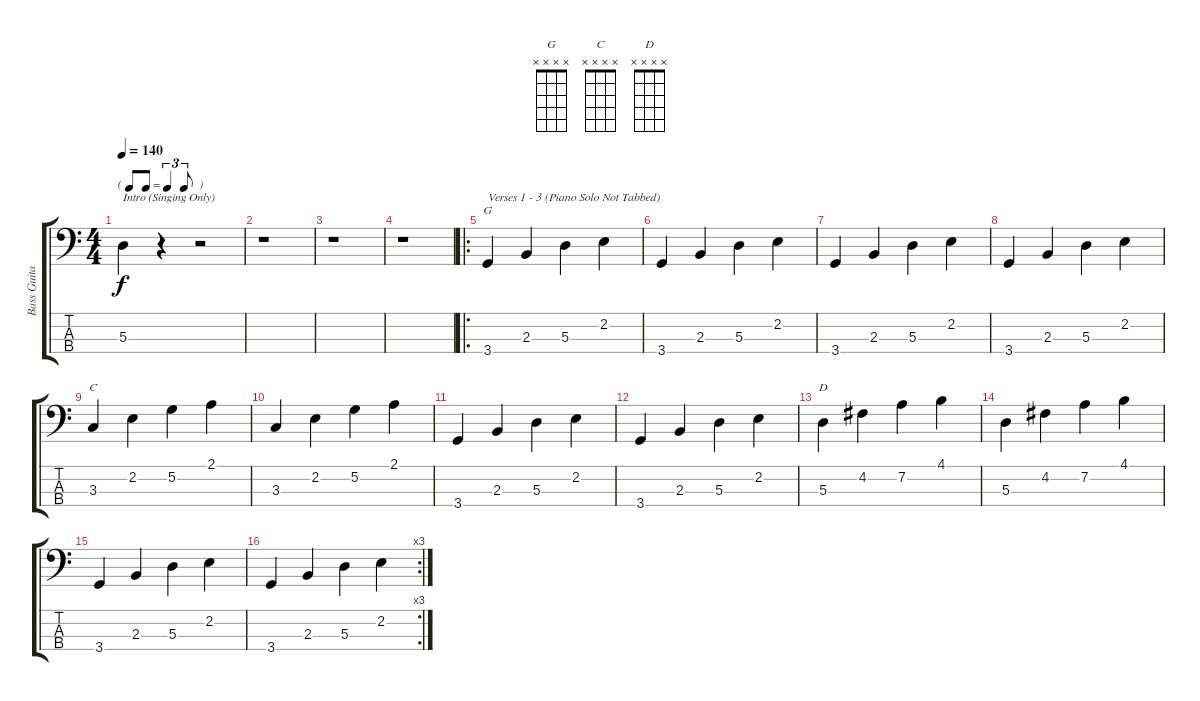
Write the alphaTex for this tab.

\track ("Bass Guitar" "Bass Guita") {instrument electricbassfinger}
\staff {score tabs}
\tuning (G2 D2 A1 E1) {hide}
\chord ("G" x x x x) {firstfret 0}
\chord ("C" x x x x) {firstfret 0}
\chord ("D" x x x x) {firstfret 0}
\ts (4 4)
\tf triplet8th
\tempo 140
\clef f4
\ks c
5.3.4{txt "Intro (Singing Only)" dy f instrument electricbassfinger} r.4 r.2 |
r.1 |
r.1 |
r.1 |
\ro
3.4.4{ch "G" txt "Verses 1 - 3 (Piano Solo Not Tabbed)"} 2.3.4 5.3.4 2.2.4 |
3.4.4 2.3.4 5.3.4 2.2.4 |
3.4.4 2.3.4 5.3.4 2.2.4 |
3.4.4 2.3.4 5.3.4 2.2.4 |
3.3.4{ch "C"} 2.2.4 5.2.4 2.1.4 |
3.3.4 2.2.4 5.2.4 2.1.4 |
3.4.4 2.3.4 5.3.4 2.2.4 |
3.4.4 2.3.4 5.3.4 2.2.4 |
5.3.4{ch "D"} 4.2.4 7.2.4 4.1.4 |
5.3.4 4.2.4 7.2.4 4.1.4 |
3.4.4 2.3.4 5.3.4 2.2.4 |
\rc 3
3.4.4 2.3.4 5.3.4 2.2.4
